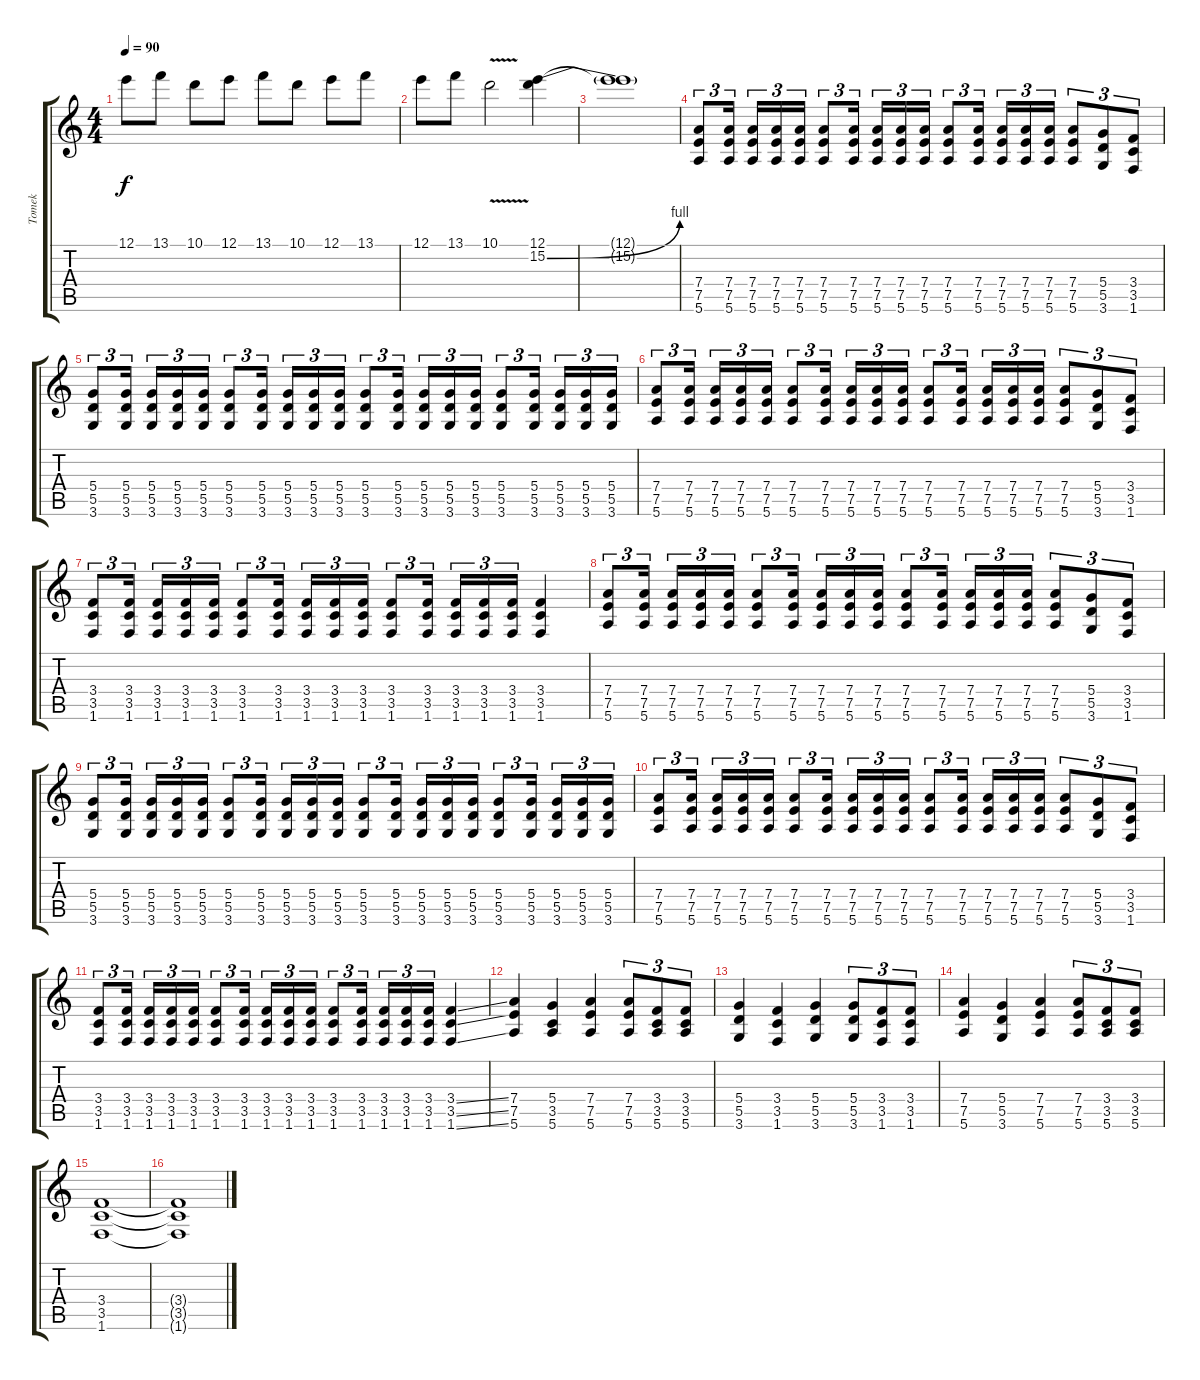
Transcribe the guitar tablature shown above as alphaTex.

\track ("Tomek" "Tomek") {instrument overdrivenguitar}
\staff {score tabs}
\tuning (E4 B3 G3 D3 A2 E2) {hide}
\ts (4 4)
\tempo 90
\clef g2
\ks c
12.1.8{dy f} 13.1.8 10.1.8 12.1.8 13.1.8 10.1.8 12.1.8 13.1.8 |
12.1.8 13.1.8 10.1{v}.2 (12.1 15.2{be (bend 0 0 60 4)}).4 |
(12.1{t} 15.2{t}).1 |
(7.4 7.5 5.6).8{tu (3 2) balance 8} (7.4 7.5 5.6).16{tu (3 2)} (7.4 7.5 5.6).16{tu (3 2)} (7.4 7.5 5.6).16{tu (3 2)} (7.4 7.5 5.6).16{tu (3 2)} (7.4 7.5 5.6).8{tu (3 2)} (7.4 7.5 5.6).16{tu (3 2)} (7.4 7.5 5.6).16{tu (3 2)} (7.4 7.5 5.6).16{tu (3 2)} (7.4 7.5 5.6).16{tu (3 2)} (7.4 7.5 5.6).8{tu (3 2)} (7.4 7.5 5.6).16{tu (3 2)} (7.4 7.5 5.6).16{tu (3 2)} (7.4 7.5 5.6).16{tu (3 2)} (7.4 7.5 5.6).16{tu (3 2)} (7.4 7.5 5.6).8{tu (3 2)} (5.4 5.5 3.6).8{tu (3 2)} (3.4 3.5 1.6).8{tu (3 2)} |
(5.4 5.5 3.6).8{tu (3 2)} (5.4 5.5 3.6).16{tu (3 2)} (5.4 5.5 3.6).16{tu (3 2)} (5.4 5.5 3.6).16{tu (3 2)} (5.4 5.5 3.6).16{tu (3 2)} (5.4 5.5 3.6).8{tu (3 2)} (5.4 5.5 3.6).16{tu (3 2)} (5.4 5.5 3.6).16{tu (3 2)} (5.4 5.5 3.6).16{tu (3 2)} (5.4 5.5 3.6).16{tu (3 2)} (5.4 5.5 3.6).8{tu (3 2)} (5.4 5.5 3.6).16{tu (3 2)} (5.4 5.5 3.6).16{tu (3 2)} (5.4 5.5 3.6).16{tu (3 2)} (5.4 5.5 3.6).16{tu (3 2)} (5.4 5.5 3.6).8{tu (3 2)} (5.4 5.5 3.6).16{tu (3 2)} (5.4 5.5 3.6).16{tu (3 2)} (5.4 5.5 3.6).16{tu (3 2)} (5.4 5.5 3.6).16{tu (3 2)} |
(7.4 7.5 5.6).8{tu (3 2)} (7.4 7.5 5.6).16{tu (3 2)} (7.4 7.5 5.6).16{tu (3 2)} (7.4 7.5 5.6).16{tu (3 2)} (7.4 7.5 5.6).16{tu (3 2)} (7.4 7.5 5.6).8{tu (3 2)} (7.4 7.5 5.6).16{tu (3 2)} (7.4 7.5 5.6).16{tu (3 2)} (7.4 7.5 5.6).16{tu (3 2)} (7.4 7.5 5.6).16{tu (3 2)} (7.4 7.5 5.6).8{tu (3 2)} (7.4 7.5 5.6).16{tu (3 2)} (7.4 7.5 5.6).16{tu (3 2)} (7.4 7.5 5.6).16{tu (3 2)} (7.4 7.5 5.6).16{tu (3 2)} (7.4 7.5 5.6).8{tu (3 2)} (5.4 5.5 3.6).8{tu (3 2)} (3.4 3.5 1.6).8{tu (3 2)} |
(3.4 3.5 1.6).8{tu (3 2)} (3.4 3.5 1.6).16{tu (3 2)} (3.4 3.5 1.6).16{tu (3 2)} (3.4 3.5 1.6).16{tu (3 2)} (3.4 3.5 1.6).16{tu (3 2)} (3.4 3.5 1.6).8{tu (3 2)} (3.4 3.5 1.6).16{tu (3 2)} (3.4 3.5 1.6).16{tu (3 2)} (3.4 3.5 1.6).16{tu (3 2)} (3.4 3.5 1.6).16{tu (3 2)} (3.4 3.5 1.6).8{tu (3 2)} (3.4 3.5 1.6).16{tu (3 2)} (3.4 3.5 1.6).16{tu (3 2)} (3.4 3.5 1.6).16{tu (3 2)} (3.4 3.5 1.6).16{tu (3 2)} (3.4 3.5 1.6).4 |
(7.4 7.5 5.6).8{tu (3 2)} (7.4 7.5 5.6).16{tu (3 2)} (7.4 7.5 5.6).16{tu (3 2)} (7.4 7.5 5.6).16{tu (3 2)} (7.4 7.5 5.6).16{tu (3 2)} (7.4 7.5 5.6).8{tu (3 2)} (7.4 7.5 5.6).16{tu (3 2)} (7.4 7.5 5.6).16{tu (3 2)} (7.4 7.5 5.6).16{tu (3 2)} (7.4 7.5 5.6).16{tu (3 2)} (7.4 7.5 5.6).8{tu (3 2)} (7.4 7.5 5.6).16{tu (3 2)} (7.4 7.5 5.6).16{tu (3 2)} (7.4 7.5 5.6).16{tu (3 2)} (7.4 7.5 5.6).16{tu (3 2)} (7.4 7.5 5.6).8{tu (3 2)} (5.4 5.5 3.6).8{tu (3 2)} (3.4 3.5 1.6).8{tu (3 2)} |
(5.4 5.5 3.6).8{tu (3 2)} (5.4 5.5 3.6).16{tu (3 2)} (5.4 5.5 3.6).16{tu (3 2)} (5.4 5.5 3.6).16{tu (3 2)} (5.4 5.5 3.6).16{tu (3 2)} (5.4 5.5 3.6).8{tu (3 2)} (5.4 5.5 3.6).16{tu (3 2)} (5.4 5.5 3.6).16{tu (3 2)} (5.4 5.5 3.6).16{tu (3 2)} (5.4 5.5 3.6).16{tu (3 2)} (5.4 5.5 3.6).8{tu (3 2)} (5.4 5.5 3.6).16{tu (3 2)} (5.4 5.5 3.6).16{tu (3 2)} (5.4 5.5 3.6).16{tu (3 2)} (5.4 5.5 3.6).16{tu (3 2)} (5.4 5.5 3.6).8{tu (3 2)} (5.4 5.5 3.6).16{tu (3 2)} (5.4 5.5 3.6).16{tu (3 2)} (5.4 5.5 3.6).16{tu (3 2)} (5.4 5.5 3.6).16{tu (3 2)} |
(7.4 7.5 5.6).8{tu (3 2)} (7.4 7.5 5.6).16{tu (3 2)} (7.4 7.5 5.6).16{tu (3 2)} (7.4 7.5 5.6).16{tu (3 2)} (7.4 7.5 5.6).16{tu (3 2)} (7.4 7.5 5.6).8{tu (3 2)} (7.4 7.5 5.6).16{tu (3 2)} (7.4 7.5 5.6).16{tu (3 2)} (7.4 7.5 5.6).16{tu (3 2)} (7.4 7.5 5.6).16{tu (3 2)} (7.4 7.5 5.6).8{tu (3 2)} (7.4 7.5 5.6).16{tu (3 2)} (7.4 7.5 5.6).16{tu (3 2)} (7.4 7.5 5.6).16{tu (3 2)} (7.4 7.5 5.6).16{tu (3 2)} (7.4 7.5 5.6).8{tu (3 2)} (5.4 5.5 3.6).8{tu (3 2)} (3.4 3.5 1.6).8{tu (3 2)} |
(3.4 3.5 1.6).8{tu (3 2)} (3.4 3.5 1.6).16{tu (3 2)} (3.4 3.5 1.6).16{tu (3 2)} (3.4 3.5 1.6).16{tu (3 2)} (3.4 3.5 1.6).16{tu (3 2)} (3.4 3.5 1.6).8{tu (3 2)} (3.4 3.5 1.6).16{tu (3 2)} (3.4 3.5 1.6).16{tu (3 2)} (3.4 3.5 1.6).16{tu (3 2)} (3.4 3.5 1.6).16{tu (3 2)} (3.4 3.5 1.6).8{tu (3 2)} (3.4 3.5 1.6).16{tu (3 2)} (3.4 3.5 1.6).16{tu (3 2)} (3.4 3.5 1.6).16{tu (3 2)} (3.4 3.5 1.6).16{tu (3 2)} (3.4{ss} 3.5{ss} 1.6{ss}).4 |
(7.4 7.5 5.6).4{balance 16} (5.4 3.5 5.6).4 (7.4 7.5 5.6).4 (7.4 7.5 5.6).8{tu (3 2)} (3.4 3.5 5.6).8{tu (3 2)} (3.4 3.5 5.6).8{tu (3 2)} |
(5.4 5.5 3.6).4 (3.4 3.5 1.6).4 (5.4 5.5 3.6).4 (5.4 5.5 3.6).8{tu (3 2)} (3.4 3.5 1.6).8{tu (3 2)} (3.4 3.5 1.6).8{tu (3 2)} |
(7.4 7.5 5.6).4 (5.4 5.5 3.6).4 (7.4 7.5 5.6).4 (7.4 7.5 5.6).8{tu (3 2)} (3.4 3.5 5.6).8{tu (3 2)} (3.4 3.5 5.6).8{tu (3 2)} |
(3.4 3.5 1.6).1 |
(3.4{t} 3.5{t} 1.6{t}).1
